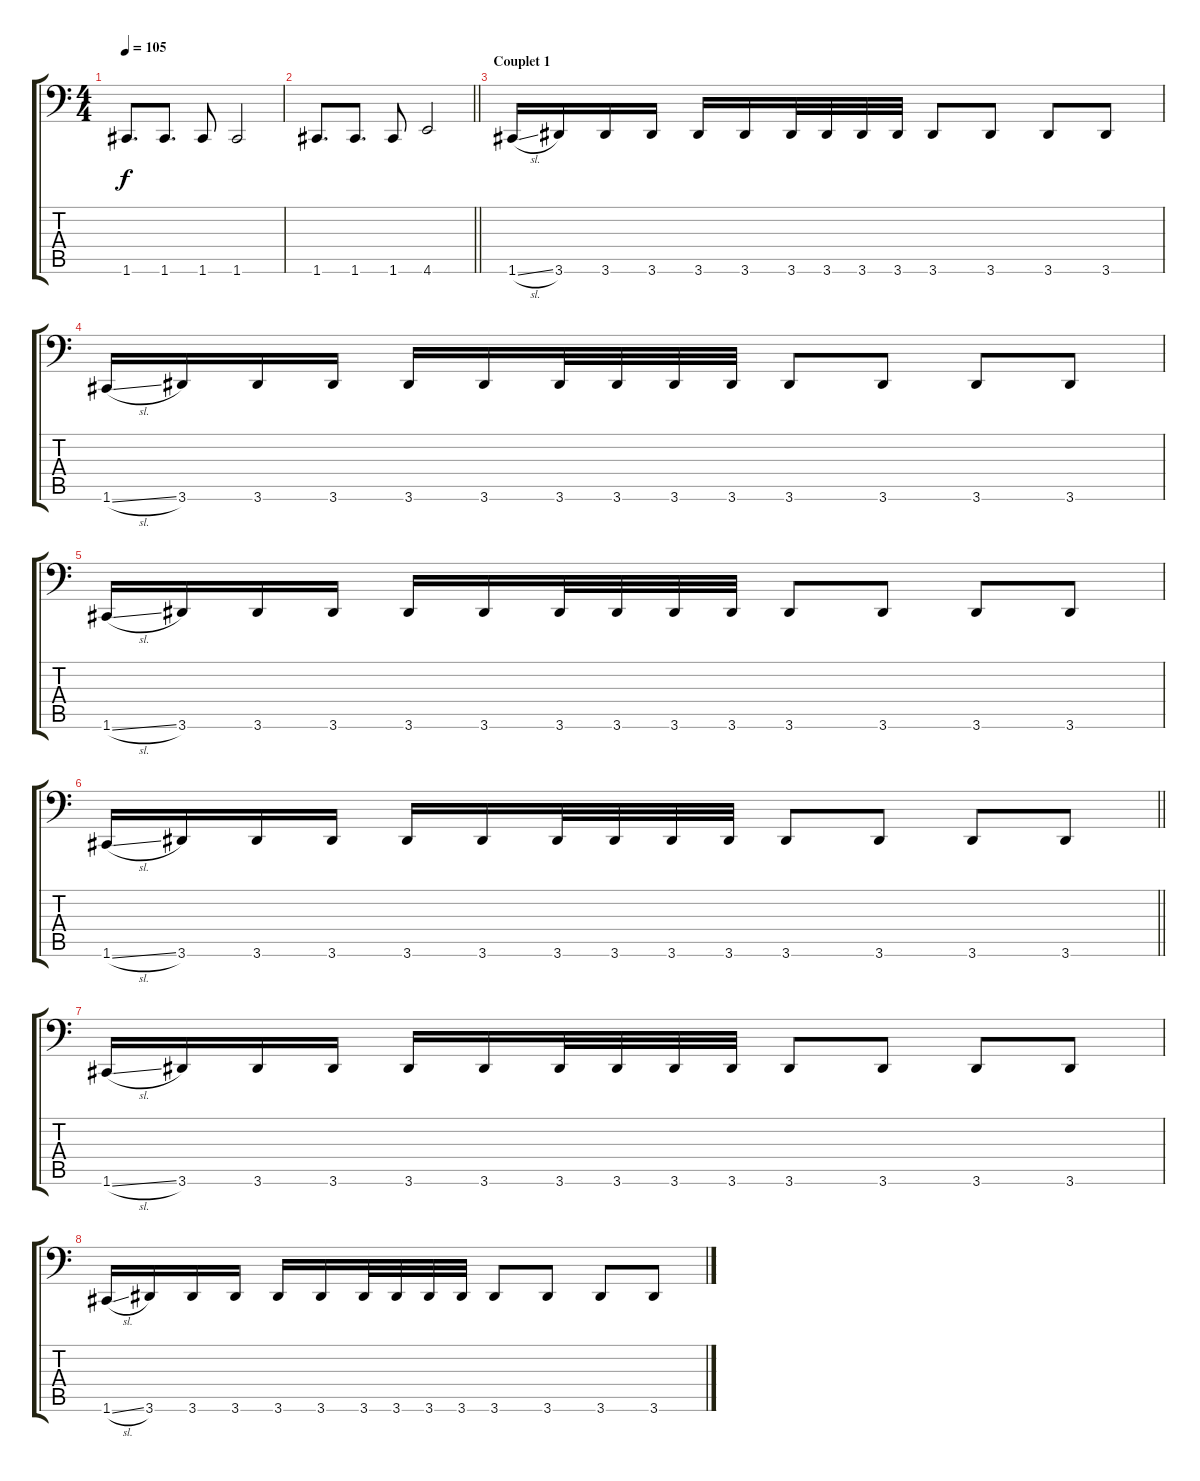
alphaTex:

\track "" {instrument electricbassfinger}
\staff {score tabs}
\tuning (D3 A2 F2 C2 G1 C1) {hide}
\ts (4 4)
\section ("" "")
\tempo 105
\clef f4
\ks c
1.6.8{d dy f} 1.6.8{d} 1.6.8 1.6.2 |
\barLineRight lightlight
1.6.8{d} 1.6.8{d} 1.6.8 4.6.2 |
\section ("" "Couplet 1")
1.6{sl}.16 3.6.16 3.6.16 3.6.16 3.6.16 3.6.16 3.6.32 3.6.32 3.6.32 3.6.32 3.6.8 3.6.8 3.6.8 3.6.8 |
1.6{sl}.16 3.6.16 3.6.16 3.6.16 3.6.16 3.6.16 3.6.32 3.6.32 3.6.32 3.6.32 3.6.8 3.6.8 3.6.8 3.6.8 |
1.6{sl}.16 3.6.16 3.6.16 3.6.16 3.6.16 3.6.16 3.6.32 3.6.32 3.6.32 3.6.32 3.6.8 3.6.8 3.6.8 3.6.8 |
\barLineRight lightlight
1.6{sl}.16 3.6.16 3.6.16 3.6.16 3.6.16 3.6.16 3.6.32 3.6.32 3.6.32 3.6.32 3.6.8 3.6.8 3.6.8 3.6.8 |
1.6{sl}.16 3.6.16 3.6.16 3.6.16 3.6.16 3.6.16 3.6.32 3.6.32 3.6.32 3.6.32 3.6.8 3.6.8 3.6.8 3.6.8 |
1.6{sl}.16 3.6.16 3.6.16 3.6.16 3.6.16 3.6.16 3.6.32 3.6.32 3.6.32 3.6.32 3.6.8 3.6.8 3.6.8 3.6.8
